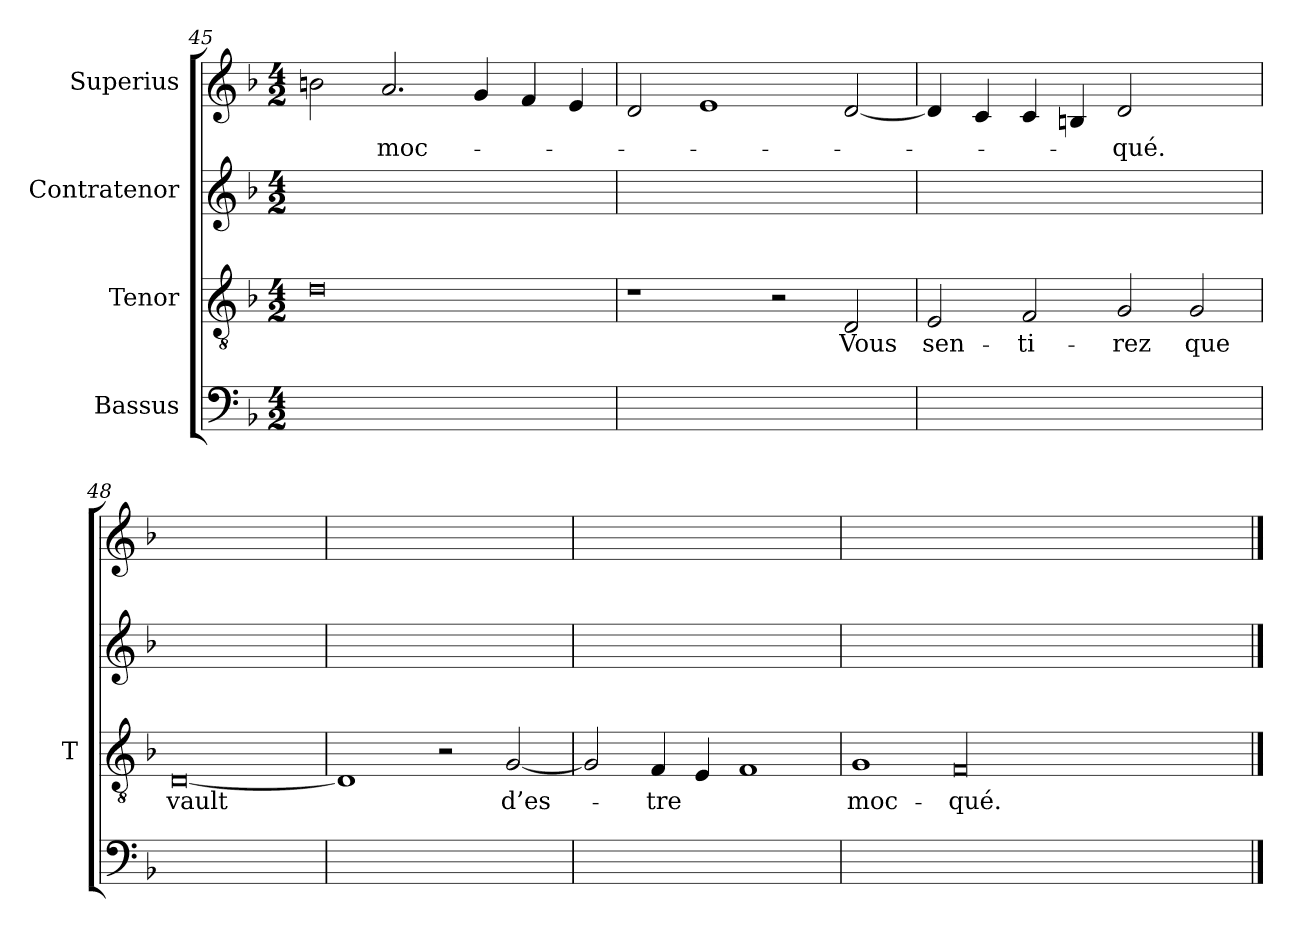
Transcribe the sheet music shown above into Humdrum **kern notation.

**kern	**kern	**text	**kern	**kern	**text
*part4	*part3	*part3	*part2	*part1	*part1
*staff4	*staff3	*staff3	*staff2	*staff1	*staff1
*I"Bassus	*I"Tenor	*	*I"Contratenor	*I"Superius	*
*	*I'T	*	*	*	*
*clefF4	*clefGv2	*	*clefG2	*clefG2	*
*k[b-]	*k[b-]	*	*k[b-]	*k[b-]	*
*M4/2	*M4/2	*	*M4/2	*M4/2	*
=45	=45	=45	=45	=45	=45
0ryy	0d	.	0ryy	2b	.
.	.	.	.	2.a	moc-
.	.	.	.	4g	.
.	.	.	.	4f	.
.	.	.	.	4e	.
=46	=46	=46	=46	=46	=46
0ryy	1r	.	0ryy	2d	.
.	.	.	.	1e	.
.	2r	.	.	.	.
.	2D	-Vous	.	[2d	.
=47	=47	=47	=47	=47	=47
0ryy	2E	sen-	0ryy	4d]	.
.	.	.	.	4c	.
.	2F	ti-	.	4c	.
.	.	.	.	4B	.
.	2G	-rez	.	2d	-qué.
.	2G	-que	.	2ryy	.
=48	=48	=48	=48	=48	=48
0ryy	[0D	-vault	0ryy	0ryy	.
=49	=49	=49	=49	=49	=49
0ryy	1D]	.	0ryy	0ryy	.
.	2r	.	.	.	.
.	[2G	d’es-	.	.	.
=50	=50	=50	=50	=50	=50
0ryy	2G]	.	0ryy	0ryy	.
.	4F	-tre	.	.	.
.	4E	.	.	.	.
.	1F	.	.	.	.
=51	=51	=51	=51	=51	=51
1ryy	1G	moc-	1ryy	0ryy	.
00ryy	00F	-qué.	00ryy	.	.
.	.	.	.	0.ryy	.
==	==	==	==	==	==
*-	*-	*-	*-	*-	*-
